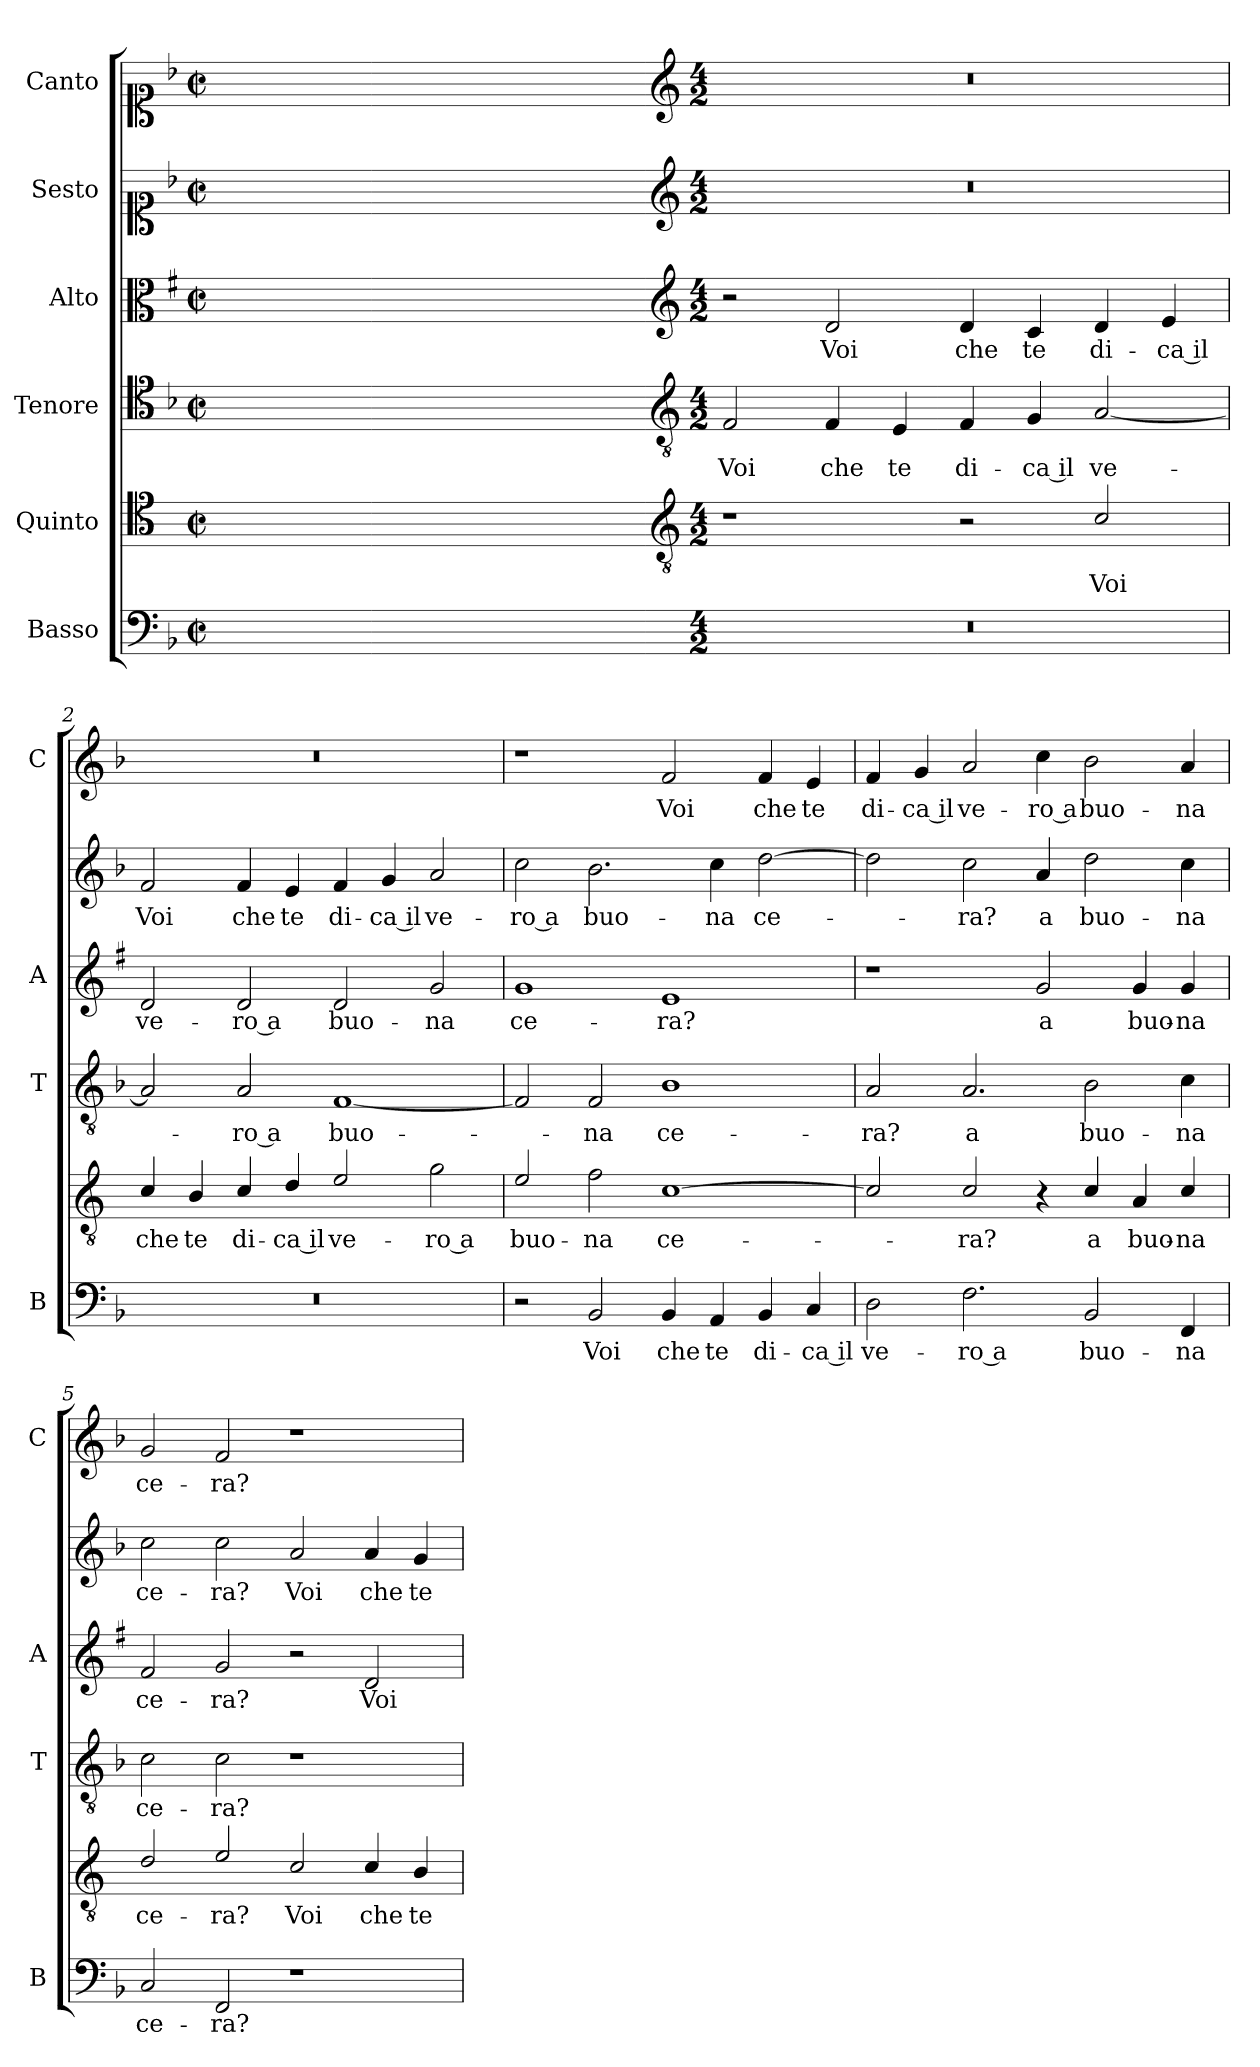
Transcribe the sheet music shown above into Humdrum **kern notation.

**kern	**text	**kern	**text	**kern	**text	**kern	**text	**kern	**text	**kern	**text
*part6	*part6	*part5	*part5	*part4	*part4	*part3	*part3	*part2	*part2	*part1	*part1
*staff6	*staff6	*staff5	*staff5	*staff4	*staff4	*staff3	*staff3	*staff2	*staff2	*staff1	*staff1
*I"Basso	*	*I"Quinto	*	*I"Tenore	*	*I"Alto	*	*I"Sesto	*	*I"Canto	*
*I'B	*	*	*	*I'T	*	*I'A	*	*	*	*I'C	*
*clefF4	*	*clefC4	*	*clefC4	*	*clefC3	*	*clefC1	*	*clefC1	*
*	*	*ITrd4c7	*	*	*	*ITrd1c2	*	*	*	*	*
*k[b-]	*	*k[b-]	*	*k[b-]	*	*k[b-]	*	*k[b-]	*	*k[b-]	*
*F:	*	*F:	*	*F:	*	*F:	*	*F:	*	*F:	*
*M2/2	*	*M2/2	*	*M2/2	*	*M2/2	*	*M2/2	*	*M2/2	*
*met(c|)	*	*met(c|)	*	*met(c|)	*	*met(c|)	*	*met(c|)	*	*met(c|)	*
=	=	=	=	=	=	=	=	=	=	=	=
1ryy	.	1ryy	.	1ryy	.	1ryy	.	1ryy	.	1ryy	.
=1X-	=1X-	=1X-	=1X-	=1X-	=1X-	=1X-	=1X-	=1X-	=1X-	=1X-	=1X-
4ryy	.	4ryy	.	4ryy	.	4ryy	.	4ryy	.	4ryy	.
4ryy	.	4ryy	.	4ryy	.	4ryy	.	4ryy	.	4ryy	.
4ryy	.	4ryy	.	4ryy	.	4ryy	.	4ryy	.	4ryy	.
4ryy	.	4ryy	.	4ryy	.	4ryy	.	4ryy	.	4ryy	.
=1-	=1-	=1-	=1-	=1-	=1-	=1-	=1-	=1-	=1-	=1-	=1-
*	*	*clefGv2	*	*clefGv2	*	*clefG2	*	*clefG2	*	*clefG2	*
*M4/2	*	*M4/2	*	*M4/2	*	*M4/2	*	*M4/2	*	*M4/2	*
!	!	!	!	!	!LO:LY:b	!	!	!	!	!	!
0r	.	1r	.	2F/	Voi	2r	.	0r	.	0r	.
!	!	!	!	!	!LO:LY:b	!	!LO:LY:b	!	!	!	!
.	.	.	.	4F/	che	2c/	Voi	.	.	.	.
!	!	!	!	!	!LO:LY:b	!	!	!	!	!	!
.	.	.	.	4E/	te	.	.	.	.	.	.
!	!	!	!	!	!LO:LY:b	!	!LO:LY:b	!	!	!	!
.	.	2r	.	4F/	di-	4c/	che	.	.	.	.
!	!	!	!	!	!LO:LY:b	!	!LO:LY:b	!	!	!	!
.	.	.	.	4G/	-ca il	4B-/	te	.	.	.	.
!	!	!	!LO:LY:b	!	!LO:LY:b	!	!LO:LY:b	!	!	!	!
.	.	2F/	Voi	[2A/	ve-	4c/	di-	.	.	.	.
!	!	!	!	!	!	!	!LO:LY:b	!	!	!	!
.	.	.	.	.	.	4d/	-ca il	.	.	.	.
=2	=2	=2	=2	=2	=2	=2	=2	=2	=2	=2	=2
!	!	!	!LO:LY:b	!	!	!	!LO:LY:b	!	!LO:LY:b	!	!
0r	.	4F/	che	2A/]	.	2c/	ve-	2f/	Voi	0r	.
!	!	!	!LO:LY:b	!	!	!	!	!	!	!	!
.	.	4E/	te	.	.	.	.	.	.	.	.
!	!	!	!LO:LY:b	!	!LO:LY:b	!	!LO:LY:b	!	!LO:LY:b	!	!
.	.	4F/	di-	2A/	-ro a	2c/	-ro a	4f/	che	.	.
!	!	!	!LO:LY:b	!	!	!	!	!	!LO:LY:b	!	!
.	.	4G/	-ca il	.	.	.	.	4e/	te	.	.
!	!	!	!LO:LY:b	!	!LO:LY:b	!	!LO:LY:b	!	!LO:LY:b	!	!
.	.	2A/	ve-	[1F	buo-	2c/	buo-	4f/	di-	.	.
!	!	!	!	!	!	!	!	!	!LO:LY:b	!	!
.	.	.	.	.	.	.	.	4g/	-ca il	.	.
!	!	!	!LO:LY:b	!	!	!	!LO:LY:b	!	!LO:LY:b	!	!
.	.	2c\	-ro a	.	.	2f/	-na	2a/	ve-	.	.
=3	=3	=3	=3	=3	=3	=3	=3	=3	=3	=3	=3
!	!	!	!LO:LY:b	!	!	!	!LO:LY:b	!	!LO:LY:b	!	!
2r	.	2A/	buo-	2F/]	.	1f	ce-	2cc\	-ro a	1r	.
!	!LO:LY:b	!	!LO:LY:b	!	!LO:LY:b	!	!	!	!LO:LY:b	!	!
2BB-/	Voi	2B-\	-na	2F/	-na	.	.	2.b-\	buo-	.	.
!	!LO:LY:b	!	!LO:LY:b	!	!LO:LY:b	!	!LO:LY:b	!	!	!	!LO:LY:b
4BB-/	che	[1F	ce-	1B-	ce-	1d	-ra?	.	.	2f/	Voi
!	!LO:LY:b	!	!	!	!	!	!	!	!LO:LY:b	!	!
4AA/	te	.	.	.	.	.	.	4cc\	-na	.	.
!	!LO:LY:b	!	!	!	!	!	!	!	!LO:LY:b	!	!LO:LY:b
4BB-/	di-	.	.	.	.	.	.	[2dd\	ce-	4f/	che
!	!LO:LY:b	!	!	!	!	!	!	!	!	!	!LO:LY:b
4C/	-ca il	.	.	.	.	.	.	.	.	4e/	te
!!LO:LB:g=z
=4	=4	=4	=4	=4	=4	=4	=4	=4	=4	=4	=4
!	!LO:LY:b	!	!	!	!LO:LY:b	!	!	!	!	!	!LO:LY:b
2D\	ve-	2F/]	.	2A/	-ra?	1r	.	2dd\]	.	4f/	di-
!	!	!	!	!	!	!	!	!	!	!	!LO:LY:b
.	.	.	.	.	.	.	.	.	.	4g/	-ca il
!	!LO:LY:b	!	!LO:LY:b	!	!LO:LY:b	!	!	!	!LO:LY:b	!	!LO:LY:b
2.F\	-ro a	2F/	-ra?	2.A/	a	.	.	2cc\	-ra?	2a/	ve-
!	!	!	!	!	!	!	!LO:LY:b	!	!LO:LY:b	!	!LO:LY:b
.	.	4r	.	.	.	2f/	a	4a/	a	4cc\	-ro a
!	!LO:LY:b	!	!LO:LY:b	!	!LO:LY:b	!	!	!	!LO:LY:b	!	!LO:LY:b
2BB-/	buo-	4F/	a	2B-\	buo-	.	.	2dd\	buo-	2b-\	buo-
!	!	!	!LO:LY:b	!	!	!	!LO:LY:b	!	!	!	!
.	.	4D/	buo-	.	.	4f/	buo-	.	.	.	.
!	!LO:LY:b	!	!LO:LY:b	!	!LO:LY:b	!	!LO:LY:b	!	!LO:LY:b	!	!LO:LY:b
4FF/	-na	4F/	-na	4c\	-na	4f/	-na	4cc\	-na	4a/	-na
=5	=5	=5	=5	=5	=5	=5	=5	=5	=5	=5	=5
!	!LO:LY:b	!	!LO:LY:b	!	!LO:LY:b	!	!LO:LY:b	!	!LO:LY:b	!	!LO:LY:b
2C/	ce-	2G/	ce-	2c\	ce-	2e/	ce-	2cc\	ce-	2g/	ce-
!	!LO:LY:b	!	!LO:LY:b	!	!LO:LY:b	!	!LO:LY:b	!	!LO:LY:b	!	!LO:LY:b
2FF/	-ra?	2A/	-ra?	2c\	-ra?	2f/	-ra?	2cc\	-ra?	2f/	-ra?
!	!	!	!LO:LY:b	!	!	!	!	!	!LO:LY:b	!	!
1r	.	2F/	Voi	1r	.	2r	.	2a/	Voi	1r	.
!	!	!	!LO:LY:b	!	!	!	!LO:LY:b	!	!LO:LY:b	!	!
.	.	4F/	che	.	.	2c/	Voi	4a/	che	.	.
!	!	!	!LO:LY:b	!	!	!	!	!	!LO:LY:b	!	!
.	.	4E/	te	.	.	.	.	4g/	te	.	.
=	=	=	=	=	=	=	=	=	=	=	=
*-	*-	*-	*-	*-	*-	*-	*-	*-	*-	*-	*-
